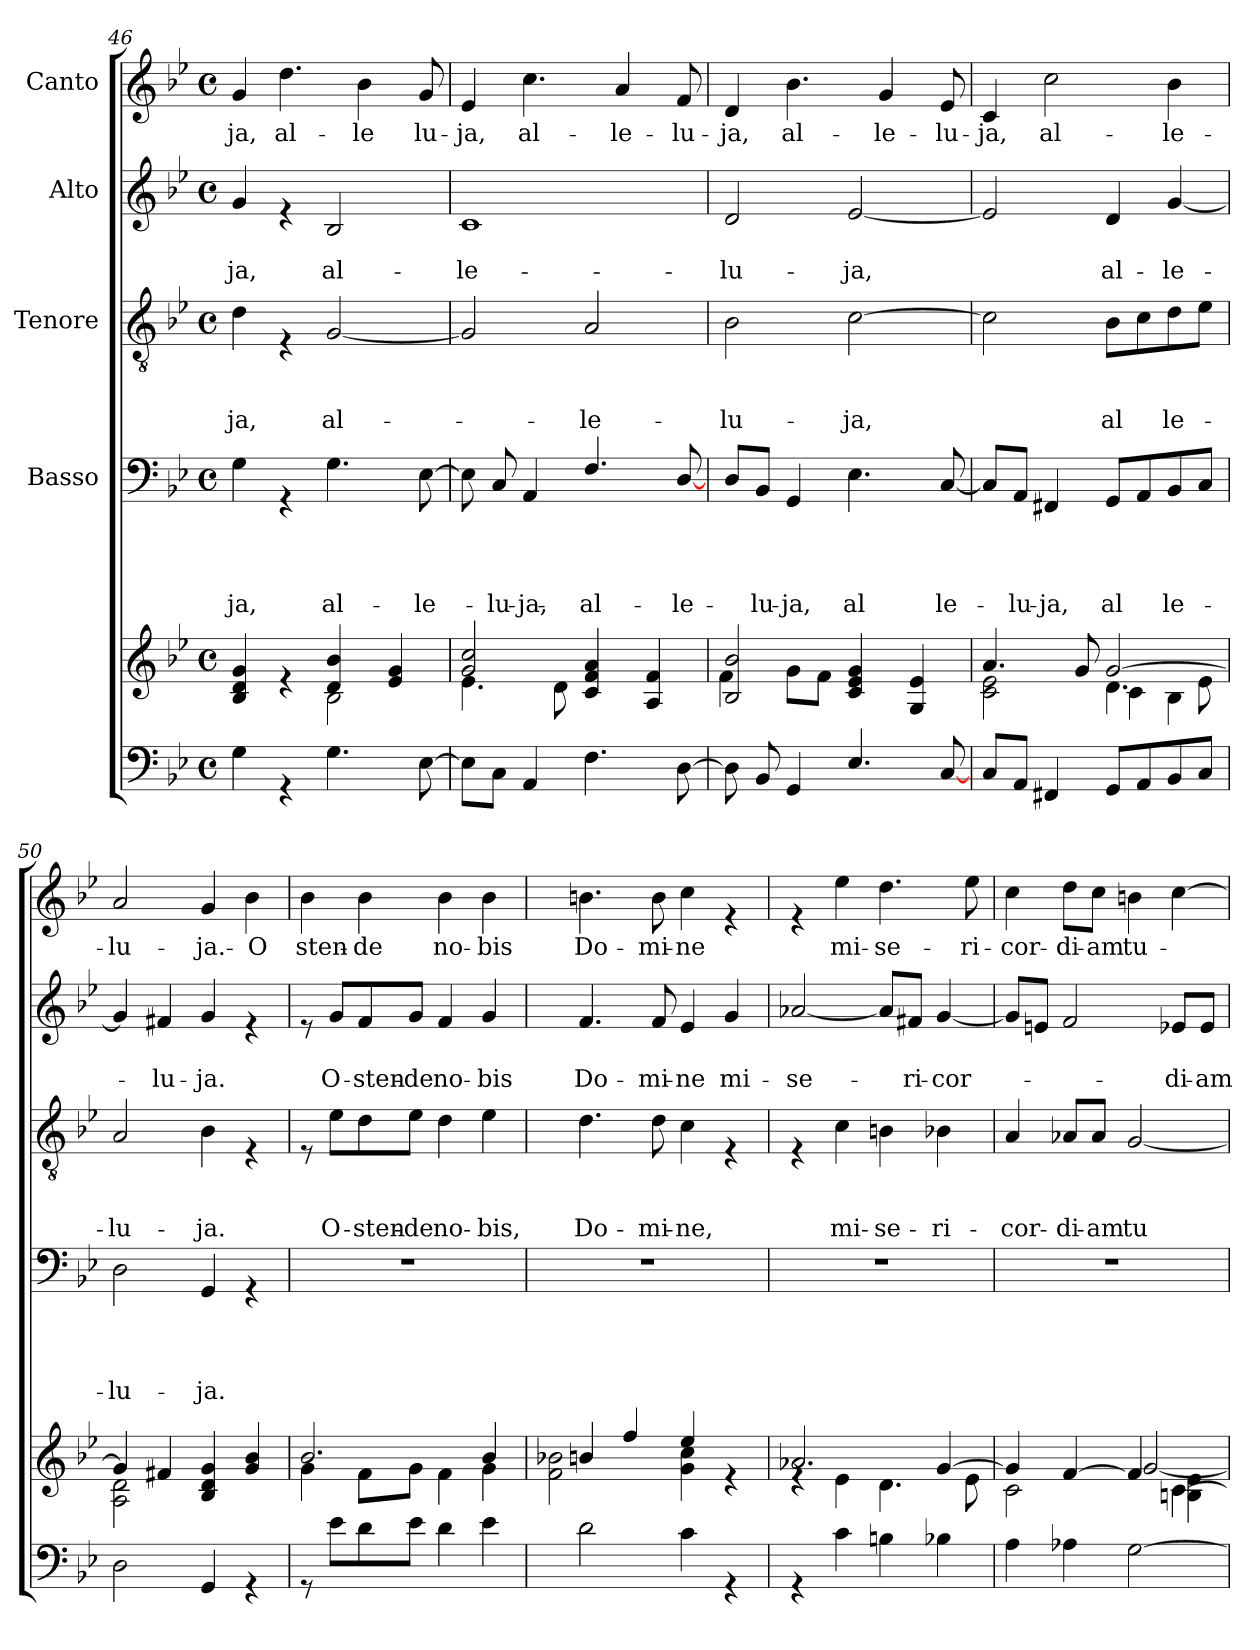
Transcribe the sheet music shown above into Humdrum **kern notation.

**kern	**kern	**kern	**text	**text	**text	**text	**kern	**text	**text	**text	**kern	**text	**text	**kern	**text
*part6	*part5	*part4	*part4	*part4	*part4	*part4	*part3	*part3	*part3	*part3	*part2	*part2	*part2	*part1	*part1
*staff6	*staff5	*staff4	*staff4	*staff4	*staff4	*staff4	*staff3	*staff3	*staff3	*staff3	*staff2	*staff2	*staff2	*staff1	*staff1
*	*	*I"Basso	*	*	*	*	*I"Tenore	*	*	*	*I"Alto	*	*	*I"Canto	*
*clefF4	*clefG2	*clefF4	*	*	*	*	*clefGv2	*	*	*	*clefG2	*	*	*clefG2	*
*k[b-e-]	*k[b-e-]	*k[b-e-]	*	*	*	*	*k[b-e-]	*	*	*	*k[b-e-]	*	*	*k[b-e-]	*
*B-:	*B-:	*B-:	*	*	*	*	*B-:	*	*	*	*B-:	*	*	*B-:	*
*M4/4	*M4/4	*M4/4	*	*	*	*	*M4/4	*	*	*	*M4/4	*	*	*M4/4	*
*met(c)	*met(c)	*met(c)	*	*	*	*	*met(c)	*	*	*	*met(c)	*	*	*met(c)	*
=46	=46	=46	=46	=46	=46	=46	=46	=46	=46	=46	=46	=46	=46	=46	=46
*	*^	*	*	*	*	*	*	*	*	*	*	*	*	*	*
!	!	!	!	!	!	!	!LO:LY:b	!	!	!	!LO:LY:b	!	!	!LO:LY:b	!	!LO:LY:b
4G\	4B-/ 4d/ 4g/	2ryy	4G\	.	.	.	-ja,	4d\	.	.	-ja,	4g/	.	-ja,	4g/	-ja,
!	!	!	!	!	!	!	!	!	!	!	!	!	!	!	!	!LO:LY:b
4rGG	4re	.	4rGG	.	.	.	.	4rE	.	.	.	4re	.	.	4.dd\	al-
!	!	!	!	!	!	!	!LO:LY:b	!	!	!	!LO:LY:b	!	!	!LO:LY:b	!	!
4.G\	4d/ 4b-/	2B-\	4.G\	.	.	.	al-	[<2G/	.	.	al-	2B-/	.	al-	.	.
!	!	!	!	!	!	!	!	!	!	!	!	!	!	!	!	!LO:LY:b
.	.	.	.	.	.	.	.	.	.	.	.	.	.	.	4b-\	-le
.	4e-/ 4g/	.	.	.	.	.	.	.	.	.	.	.	.	.	.	.
!	!	!	!	!	!	!	!LO:LY:b	!	!	!	!	!	!	!	!	!LO:LY:b
[>8E-\	.	.	[>8E-\	.	.	.	-le-	.	.	.	.	.	.	.	8g/	lu-
=47	=47	=47	=47	=47	=47	=47	=47	=47	=47	=47	=47	=47	=47	=47	=47	=47
*	*	*	*^	*	*	*	*	*	*	*	*	*	*	*	*	*
!	!	!	!	!	!	!	!	!	!	!	!	!	!	!	!LO:LY:b	!	!LO:LY:b
8E-\L]	2g/ 2cc/	4.e-\	8E-\]	8ryy	.	.	.	.	2G/]	.	.	.	1c	.	-le-	4e-/	-ja,
!	!	!	!	!	!	!	!	!LO:LY:b	!	!	!	!	!	!	!	!	!
8C\J	.	.	4.ryy	8C/	.	.	.	-lu-	.	.	.	.	.	.	.	.	.
!	!	!	!	!	!	!	!	!LO:LY:b	!	!	!	!	!	!	!	!	!LO:LY:b
4AA/	.	.	.	4AA/	.	.	.	-ja,	.	.	.	.	.	.	.	4.cc\	al-
.	.	8d\	.	.	.	.	.	.	.	.	.	.	.	.	.	.	.
!	!	!	!	!	!	!	!	!LO:LY:b	!	!	!	!LO:LY:b	!	!	!	!	!
4.F\	4c/ 4f/ 4a/	2ryy	4.F/	4.ryy	.	.	.	-al-	2A/	.	.	-le-	.	.	.	.	.
!	!	!	!	!	!	!	!	!	!	!	!	!	!	!	!	!	!LO:LY:b
.	.	.	.	.	.	.	.	.	.	.	.	.	.	.	.	4a/	-le-
.	4A/ 4f/	.	.	.	.	.	.	.	.	.	.	.	.	.	.	.	.
!	!	!	!	!	!	!	!	!LO:LY:b	!	!	!	!	!	!	!	!	!LO:LY:b
[>8D\	.	.	8ryy	[<8D/	.	.	.	le-	.	.	.	.	.	.	.	8f/	-lu-
=48	=48	=48	=48	=48	=48	=48	=48	=48	=48	=48	=48	=48	=48	=48	=48	=48	=48
*^	*	*	*	*	*	*	*	*	*	*	*	*	*	*	*	*	*
!	!	!	!	!	!	!	!	!	!	!	!	!	!LO:LY:b	!	!	!LO:LY:b	!	!LO:LY:b
*	*	*	*	*v	*v	*	*	*	*	*	*	*	*	*	*	*	*	*
8D\]	8ryy	2B-/ 2b-/	4f\	8D/L	.	.	.	.	2B-\	.	.	-lu-	2d/	.	-lu-	4d/	-ja,
!	!	!	!	!	!	!	!	!LO:LY:b	!	!	!	!	!	!	!	!	!
4.ryy	8BB-/	.	.	8BB-/J	.	.	.	-lu-	.	.	.	.	.	.	.	.	.
!	!	!	!	!	!	!	!	!LO:LY:b	!	!	!	!	!	!	!	!	!LO:LY:b
.	4GG/	.	8g\L	4GG/	.	.	.	-ja,	.	.	.	.	.	.	.	4.b-\	al-
.	.	.	8f\J	.	.	.	.	.	.	.	.	.	.	.	.	.	.
!	!	!	!	!	!	!	!	!LO:LY:b	!	!	!	!LO:LY:b	!	!	!LO:LY:b	!	!
4.E-/	4.ryy	4c/ 4e-/ 4g/	2ryy	4.E-\	.	.	.	al	[>2c\	.	.	-ja,	[<2e-/	.	-ja,	.	.
!	!	!	!	!	!	!	!	!	!	!	!	!	!	!	!	!	!LO:LY:b
.	.	.	.	.	.	.	.	.	.	.	.	.	.	.	.	4g/	-le-
.	.	4G/ 4e-/	.	.	.	.	.	.	.	.	.	.	.	.	.	.	.
!	!	!	!	!	!	!	!	!LO:LY:b	!	!	!	!	!	!	!	!	!LO:LY:b
8ryy	[<8C/	.	.	[<8C/	.	.	.	le-	.	.	.	.	.	.	.	8e-/	-lu-
!!LO:LB:g=z
=49	=49	=49	=49	=49	=49	=49	=49	=49	=49	=49	=49	=49	=49	=49	=49	=49	=49
*	*	*	*^	*	*	*	*	*	*	*	*	*	*	*	*	*	*
!	!	!	!	!	!	!	!	!	!	!	!	!	!	!	!	!	!	!LO:LY:b
*v	*v	*	*	*	*	*	*	*	*	*	*	*	*	*	*	*	*	*
8C/L	4.a/	2c\ 2e-\	2ryy	8C/L]	.	.	.	.	2c\]	.	.	.	2e-/]	.	.	4c/	-ja,
!	!	!	!	!	!	!	!	!LO:LY:b	!	!	!	!	!	!	!	!	!
8AA/J	.	.	.	8AA/J	.	.	.	-lu-	.	.	.	.	.	.	.	.	.
!	!	!	!	!	!	!	!	!LO:LY:b	!	!	!	!	!	!	!	!	!LO:LY:b
4FF#X/	.	.	.	4FF#X/	.	.	.	-ja,	.	.	.	.	.	.	.	2cc\	al-
.	8g/	.	.	.	.	.	.	.	.	.	.	.	.	.	.	.	.
!	!	!	!	!	!	!	!	!LO:LY:b	!	!	!	!LO:LY:b	!	!	!LO:LY:b	!	!
8GG/L	[<2g/	4.d\	4c\	8GG/L	.	.	.	al	8B-\L	.	.	al	4d/	.	al-	.	.
8AA/	.	.	.	8AA/	.	.	.	.	8c\	.	.	.	.	.	.	.	.
!	!	!	!	!	!	!	!	!LO:LY:b	!	!	!	!LO:LY:b	!	!	!LO:LY:b	!	!LO:LY:b
8BB-/	.	.	4B-\	8BB-/	.	.	.	le-	8d\	.	.	le-	[<4g/	.	-le-	4b-\	-le-
8C/J	.	8e-\	.	8C/J	.	.	.	.	8e-\J	.	.	.	.	.	.	.	.
*	*	*v	*v	*	*	*	*	*	*	*	*	*	*	*	*	*	*
=50	=50	=50	=50	=50	=50	=50	=50	=50	=50	=50	=50	=50	=50	=50	=50	=50
!	!	!	!	!	!	!	!LO:LY:b	!	!	!	!LO:LY:b	!	!	!	!	!LO:LY:b
2D\	4g/]	2A\ 2d\	2D\	.	.	.	-lu-	2A/	.	.	-lu-	4g/]	.	.	2a/	-lu-
!	!	!	!	!	!	!	!	!	!	!	!	!	!	!LO:LY:b	!	!
.	4f#X/	.	.	.	.	.	.	.	.	.	.	4f#X/	.	-lu-	.	.
!	!	!	!	!	!	!	!LO:LY:b	!	!	!	!LO:LY:b	!	!	!LO:LY:b	!	!LO:LY:b
4GG/	4B-/ 4d/ 4g/	2ryy	4GG/	.	.	.	-ja.	4B-\	.	.	-ja.	4g/	.	-ja.	4g/	-ja.-
!	!	!	!	!	!	!	!	!	!	!	!	!	!	!	!	!LO:LY:b
4rGG	4g/ 4b-/	.	4rGG	.	.	.	.	4rE	.	.	.	4re	.	.	4b-\	-O
=51	=51	=51	=51	=51	=51	=51	=51	=51	=51	=51	=51	=51	=51	=51	=51	=51
!	!	!	!	!	!	!	!	!	!	!	!	!	!	!	!	!LO:LY:b
8rGG	2.b-/	4g\	1r	.	.	.	.	8rE	.	.	.	8re	.	.	4b-\	sten-
!	!	!	!	!	!	!	!	!	!	!	!LO:LY:b	!	!	!LO:LY:b	!	!
8e-\L	.	.	.	.	.	.	.	8e-\L	.	.	O-	8g/L	.	O-	.	.
!	!	!	!	!	!	!	!	!	!	!	!LO:LY:b	!	!	!LO:LY:b	!	!LO:LY:b
8d\	.	8f\L	.	.	.	.	.	8d\	.	.	-sten-	8f/	.	-sten-	4b-\	-de
!	!	!	!	!	!	!	!	!	!	!	!LO:LY:b	!	!	!LO:LY:b	!	!
8e-\J	.	8g\J	.	.	.	.	.	8e-\J	.	.	-de	8g/J	.	-de	.	.
!	!	!	!	!	!	!	!	!	!	!	!LO:LY:b	!	!	!LO:LY:b	!	!LO:LY:b
4d\	.	4f\	.	.	.	.	.	4d\	.	.	no-	4f/	.	no-	4b-\	no-
!	!	!	!	!	!	!	!	!	!	!	!LO:LY:b	!	!	!LO:LY:b	!	!LO:LY:b
4e-\	4b-/	4g\	.	.	.	.	.	4e-\	.	.	-bis,	4g/	.	-bis	4b-\	-bis
=52	=52	=52	=52	=52	=52	=52	=52	=52	=52	=52	=52	=52	=52	=52	=52	=52
!	!	!	!	!	!	!	!	!	!	!	!LO:LY:b	!	!	!LO:LY:b	!	!LO:LY:b
2d\	4bn/	2f\ 2b-X\	1r	.	.	.	.	4.d\	.	.	Do-	4.f/	.	Do-	4.bn\	Do-
.	4ff/	.	.	.	.	.	.	.	.	.	.	.	.	.	.	.
!	!	!	!	!	!	!	!	!	!	!	!LO:LY:b	!	!	!LO:LY:b	!	!LO:LY:b
.	.	.	.	.	.	.	.	8d\	.	.	-mi-	8f/	.	-mi-	8b\	-mi-
!	!	!	!	!	!	!	!	!	!	!	!LO:LY:b	!	!	!LO:LY:b	!	!LO:LY:b
4c\	4ee-/	4g\ 4cc\	.	.	.	.	.	4c\	.	.	-ne,	4e-/	.	-ne	4cc\	-ne
!	!	!	!	!	!	!	!	!	!	!	!	!	!	!LO:LY:b	!	!
4rGG	4re	4ryy	.	.	.	.	.	4rE	.	.	.	4g/	.	mi-	4re	.
=53	=53	=53	=53	=53	=53	=53	=53	=53	=53	=53	=53	=53	=53	=53	=53	=53
!	!	!	!	!	!	!	!	!	!	!	!	!	!	!LO:LY:b	!	!
4rGG	2.a-X/	4re	1r	.	.	.	.	4rE	.	.	.	[<2a-X/	.	-se-	4re	.
!	!	!	!	!	!	!	!	!	!	!	!LO:LY:b	!	!	!	!	!LO:LY:b
4c\	.	4e-\	.	.	.	.	.	4c\	.	.	mi-	.	.	.	4ee-\	mi-
!	!	!	!	!	!	!	!	!	!	!	!LO:LY:b	!	!	!	!	!LO:LY:b
4Bn\	.	4.d\	.	.	.	.	.	4Bn\	.	.	-se-	8a-/L]	.	.	4.dd\	-se-
!	!	!	!	!	!	!	!	!	!	!	!	!	!	!LO:LY:b	!	!
.	.	.	.	.	.	.	.	.	.	.	.	8f#X/J	.	-ri-	.	.
!	!	!	!	!	!	!	!	!	!	!	!LO:LY:b	!	!	!LO:LY:b	!	!
4B-X\	[<4g/	.	.	.	.	.	.	4B-X\	.	.	-ri-	[<4g/	.	-cor-	.	.
!	!	!	!	!	!	!	!	!	!	!	!	!	!	!	!	!LO:LY:b
.	.	8e-\	.	.	.	.	.	.	.	.	.	.	.	.	8ee-\	-ri-
!!LO:PB:g=z
=54	=54	=54	=54	=54	=54	=54	=54	=54	=54	=54	=54	=54	=54	=54	=54	=54
*	*	*^	*	*	*	*	*	*	*	*	*	*	*	*	*	*
!	!	!	!	!	!	!	!	!	!	!	!	!LO:LY:b	!	!	!	!	!LO:LY:b
4A\	4g/]	2c\	2.ryy	1r	.	.	.	.	4A/	.	.	-cor-	8g/L]	.	.	4cc\	-cor-
.	.	.	.	.	.	.	.	.	.	.	.	.	8en/J	.	.	.	.
!	!	!	!	!	!	!	!	!	!	!	!	!LO:LY:b	!	!	!	!	!LO:LY:b
4A-X\	[<4f/	.	.	.	.	.	.	.	8A-X/L	.	.	-di-	2f/	.	.	8dd\L	-di-
!	!	!	!	!	!	!	!	!	!	!	!	!LO:LY:b	!	!	!	!	!LO:LY:b
.	.	.	.	.	.	.	.	.	8A-/J	.	.	-am	.	.	.	8cc\J	-am
!	!	!	!	!	!	!	!	!	!	!	!	!LO:LY:b	!	!	!	!	!LO:LY:b
[>2G\	4f/]	[<2g/	.	.	.	.	.	.	[<2G/	.	.	tu-	.	.	.	4bn\	tu-
!	!	!	!	!	!	!	!	!	!	!	!	!	!	!	!LO:LY:b	!	!
.	[>4c\	.	4Bn\ 4e-\	.	.	.	.	.	.	.	.	.	8e-X/L	.	-di-	[>4cc\	.
!	!	!	!	!	!	!	!	!	!	!	!	!	!	!	!LO:LY:b	!	!
.	.	.	.	.	.	.	.	.	.	.	.	.	8e-/J	.	-am	.	.
*	*v	*v	*v	*	*	*	*	*	*	*	*	*	*	*	*	*	*
=	=	=	=	=	=	=	=	=	=	=	=	=	=	=	=
*-	*-	*-	*-	*-	*-	*-	*-	*-	*-	*-	*-	*-	*-	*-	*-
